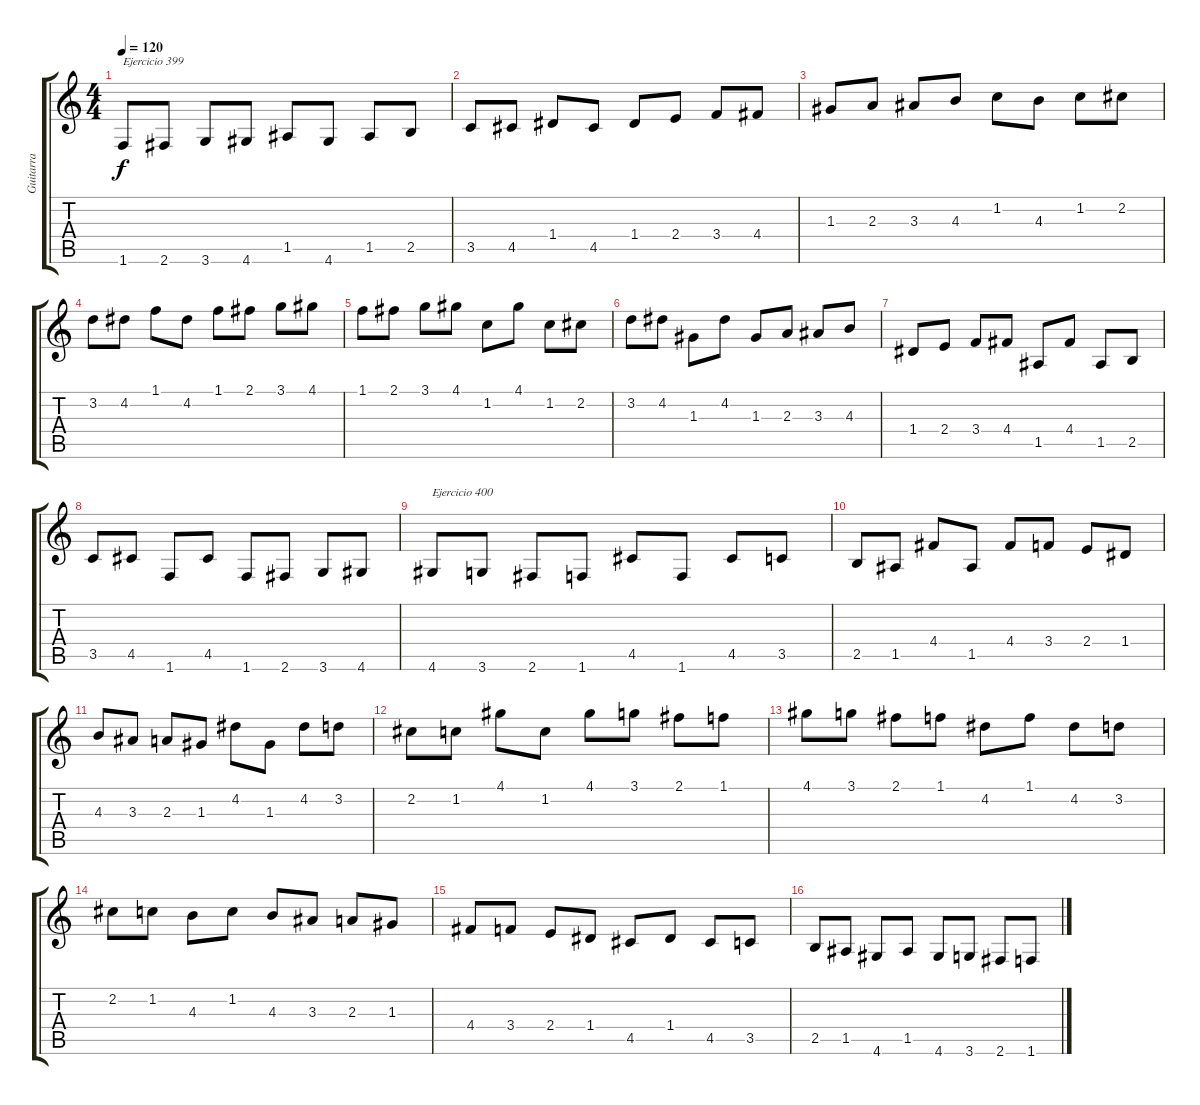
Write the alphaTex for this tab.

\track ("Guitarra" "Guitarra") {instrument acousticguitarnylon}
\staff {score tabs}
\tuning (E4 B3 G3 D3 A2 E2) {hide}
\ts (4 4)
\tempo 120
\clef g2
\ks c
1.6.8{txt "Ejercicio 399" dy f} 2.6.8 3.6.8 4.6.8 1.5.8 4.6.8 1.5.8 2.5.8 |
3.5.8 4.5.8 1.4.8 4.5.8 1.4.8 2.4.8 3.4.8 4.4.8 |
1.3.8 2.3.8 3.3.8 4.3.8 1.2.8 4.3.8 1.2.8 2.2.8 |
3.2.8 4.2.8 1.1.8 4.2.8 1.1.8 2.1.8 3.1.8 4.1.8 |
1.1.8 2.1.8 3.1.8 4.1.8 1.2.8 4.1.8 1.2.8 2.2.8 |
3.2.8 4.2.8 1.3.8 4.2.8 1.3.8 2.3.8 3.3.8 4.3.8 |
1.4.8 2.4.8 3.4.8 4.4.8 1.5.8 4.4.8 1.5.8 2.5.8 |
3.5.8 4.5.8 1.6.8 4.5.8 1.6.8 2.6.8 3.6.8 4.6.8 |
4.6.8{txt "Ejercicio 400"} 3.6.8 2.6.8 1.6.8 4.5.8 1.6.8 4.5.8 3.5.8 |
2.5.8 1.5.8 4.4.8 1.5.8 4.4.8 3.4.8 2.4.8 1.4.8 |
4.3.8 3.3.8 2.3.8 1.3.8 4.2.8 1.3.8 4.2.8 3.2.8 |
2.2.8 1.2.8 4.1.8 1.2.8 4.1.8 3.1.8 2.1.8 1.1.8 |
4.1.8 3.1.8 2.1.8 1.1.8 4.2.8 1.1.8 4.2.8 3.2.8 |
2.2.8 1.2.8 4.3.8 1.2.8 4.3.8 3.3.8 2.3.8 1.3.8 |
4.4.8 3.4.8 2.4.8 1.4.8 4.5.8 1.4.8 4.5.8 3.5.8 |
2.5.8 1.5.8 4.6.8 1.5.8 4.6.8 3.6.8 2.6.8 1.6.8
